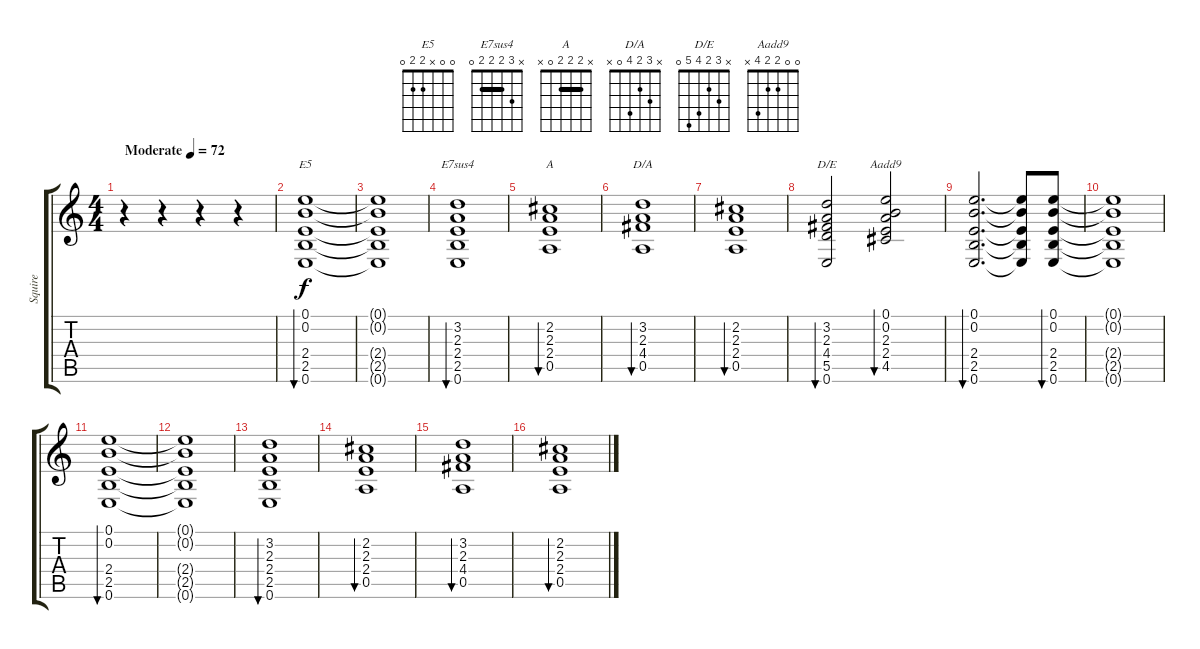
\track ("Squire" "Squire") {instrument acousticguitarsteel}
\staff {score tabs}
\tuning (E4 B3 G3 D3 A2 E2) {hide}
\chord ("E5" 0 0 x 2 2 0)
\chord ("E7sus4" x 3 2 2 2 0) {barre 2}
\chord ("A" x 2 2 2 0 x) {barre 2}
\chord ("D/A" x 3 2 4 0 x)
\chord ("D/E" x 3 2 4 5 0)
\chord ("Aadd9" 0 0 2 2 4 x)
\ts (4 4)
\tempo (72 "Moderate")
\clef g2
\ks c
r.4{dy f instrument acousticguitarsteel} r.4 r.4 r.4 |
(0.1 0.2 2.4 2.5 0.6).1{bu 240 ch "E5"} |
(0.1{t} 0.2{t} 2.4{t} 2.5{t} 0.6{t}).1 |
(3.2 2.3 2.4 2.5 0.6).1{bu 240 ch "E7sus4"} |
(2.2 2.3 2.4 0.5).1{bu 240 ch "A"} |
(3.2 2.3 4.4 0.5).1{bu 240 ch "D/A"} |
(2.2 2.3 2.4 0.5).1{bu 240} |
(3.2 2.3 4.4 5.5 0.6).2{bu 240 ch "D/E"} (0.1 0.2 2.3 2.4 4.5).2{bu 240 ch "Aadd9"} |
(0.1 0.2 2.4 2.5 0.6).2{d bu 240} (0.1{t} 0.2{t} 2.4{t} 2.5{t} 0.6{t}).8 (0.1 0.2 2.4 2.5 0.6).8{bu 240} |
(0.1{t} 0.2{t} 2.4{t} 2.5{t} 0.6{t}).1 |
(0.1 0.2 2.4 2.5 0.6).1{bu 240} |
(0.1{t} 0.2{t} 2.4{t} 2.5{t} 0.6{t}).1 |
(3.2 2.3 2.4 2.5 0.6).1{bu 240} |
(2.2 2.3 2.4 0.5).1{bu 240} |
(3.2 2.3 4.4 0.5).1{bu 240} |
(2.2 2.3 2.4 0.5).1{bu 240}
